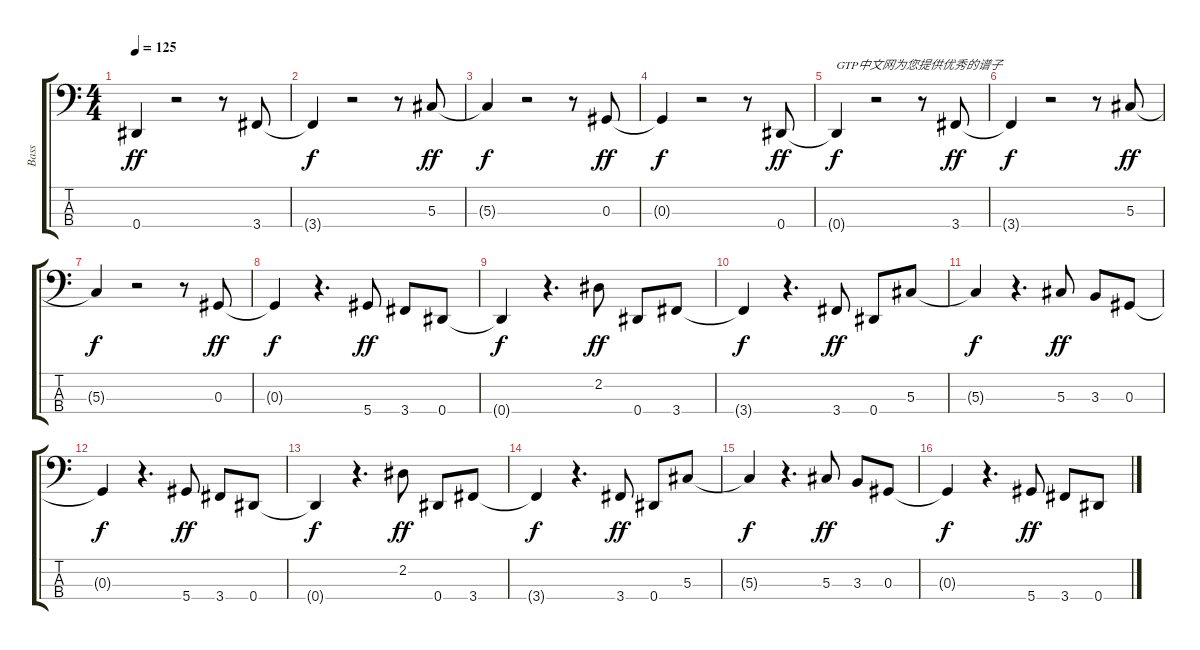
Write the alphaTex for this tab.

\track ("Bass" "Bass") {instrument electricbasspick}
\staff {score tabs}
\tuning (Gb2 Db2 Ab1 Eb1) {hide}
\ts (4 4)
\tempo 125
\clef f4
\ks c
0.4.4{dy ff instrument electricbasspick} r.2 r.8 3.4.8 |
3.4{t}.4{dy f} r.2 r.8 5.3.8{dy ff} |
5.3{t}.4{dy f} r.2 r.8 0.3.8{dy ff} |
0.3{t}.4{dy f} r.2 r.8 0.4.8{dy ff} |
0.4{t}.4{txt "GTP中文网为您提供优秀的谱子" dy f} r.2 r.8 3.4.8{dy ff} |
3.4{t}.4{dy f} r.2 r.8 5.3.8{dy ff} |
5.3{t}.4{dy f} r.2 r.8 0.3.8{dy ff} |
0.3{t}.4{dy f} r.4{d} 5.4.8{dy ff} 3.4.8 0.4.8 |
0.4{t}.4{dy f} r.4{d} 2.2.8{dy ff} 0.4.8 3.4.8 |
3.4{t}.4{dy f} r.4{d} 3.4.8{dy ff} 0.4.8 5.3.8 |
5.3{t}.4{dy f} r.4{d} 5.3.8{dy ff} 3.3.8 0.3.8 |
0.3{t}.4{dy f} r.4{d} 5.4.8{dy ff} 3.4.8 0.4.8 |
0.4{t}.4{dy f} r.4{d} 2.2.8{dy ff} 0.4.8 3.4.8 |
3.4{t}.4{dy f} r.4{d} 3.4.8{dy ff} 0.4.8 5.3.8 |
5.3{t}.4{dy f} r.4{d} 5.3.8{dy ff} 3.3.8 0.3.8 |
0.3{t}.4{dy f} r.4{d} 5.4.8{dy ff} 3.4.8 0.4.8
